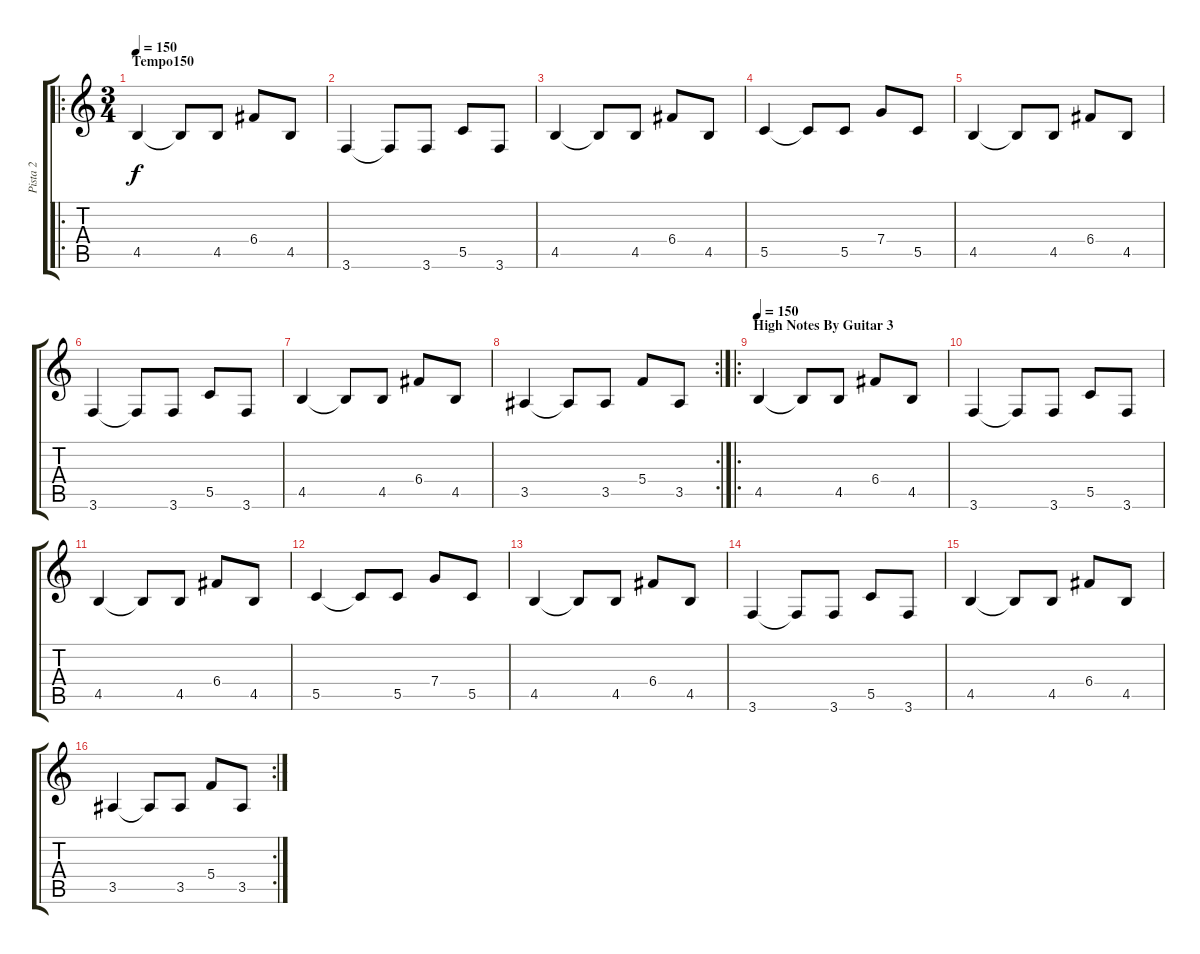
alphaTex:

\track ("Pista 2" "Pista 2") {instrument distortionguitar}
\staff {score tabs}
\tuning (D4 A3 F3 C3 G2 D2) {hide}
\ro
\ts (3 4)
\section ("" "Tempo150")
\tempo 150
\clef g2
\ks c
4.5.4{dy f} 4.5{t}.8 4.5.8 6.4.8 4.5.8 |
3.6.4 3.6{t}.8 3.6.8 5.5.8 3.6.8 |
4.5.4 4.5{t}.8 4.5.8 6.4.8 4.5.8 |
5.5.4 5.5{t}.8 5.5.8 7.4.8 5.5.8 |
4.5.4 4.5{t}.8 4.5.8 6.4.8 4.5.8 |
3.6.4 3.6{t}.8 3.6.8 5.5.8 3.6.8 |
4.5.4 4.5{t}.8 4.5.8 6.4.8 4.5.8 |
\rc 2
3.5.4 3.5{t}.8 3.5.8 5.4.8 3.5.8 |
\ro
\section ("" "High Notes By Guitar 3")
\tempo 150
4.5.4 4.5{t}.8 4.5.8 6.4.8 4.5.8 |
3.6.4 3.6{t}.8 3.6.8 5.5.8 3.6.8 |
4.5.4 4.5{t}.8 4.5.8 6.4.8 4.5.8 |
5.5.4 5.5{t}.8 5.5.8 7.4.8 5.5.8 |
4.5.4 4.5{t}.8 4.5.8 6.4.8 4.5.8 |
3.6.4 3.6{t}.8 3.6.8 5.5.8 3.6.8 |
4.5.4 4.5{t}.8 4.5.8 6.4.8 4.5.8 |
\rc 2
3.5.4 3.5{t}.8 3.5.8 5.4.8 3.5.8
